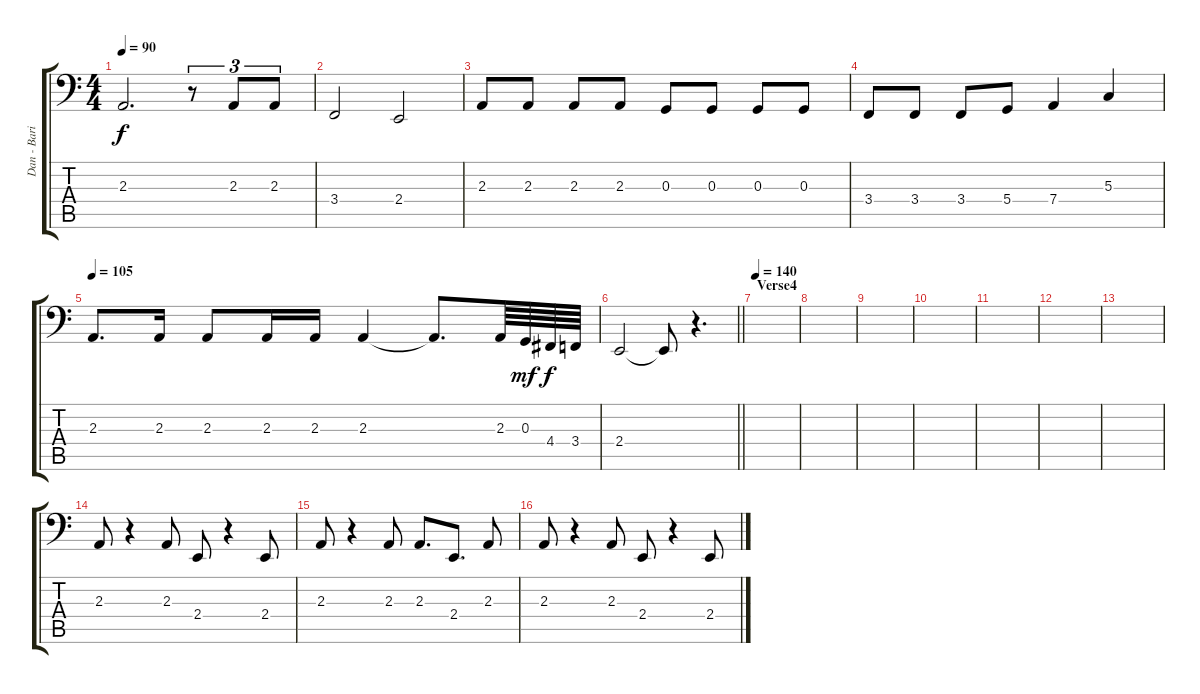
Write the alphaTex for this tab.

\track ("Dan - Bari Sax" "Dan - Bari") {instrument baritonesax}
\staff {score tabs}
\tuning (E3 B2 G2 D2 A1 E1) {hide}
\ts (4 4)
\tempo 90
\clef f4
\ks c
2.3.2{d dy f} r.8{tu (3 2)} 2.3.8{tu (3 2)} 2.3.8{tu (3 2)} |
3.4.2 2.4.2 |
2.3.8 2.3.8 2.3.8 2.3.8 0.3.8 0.3.8 0.3.8 0.3.8 |
3.4.8 3.4.8 3.4.8 5.4.8 7.4.4 5.3.4 |
\tempo 105
2.3.8{d} 2.3.16 2.3.8 2.3.16 2.3.16 2.3.4 2.3{t}.8{d} 2.3.64 0.3.64{dy mf} 4.4.64{dy f} 3.4.64 |
\barLineRight lightlight
2.4.2 2.4{t}.8 r.4{d} |
\section ("" "Verse4")
\tempo 140
|
|
|
|
|
|
|
2.3.8 r.4 2.3.8 2.4.8 r.4 2.4.8 |
2.3.8 r.4 2.3.8 2.3.8{d} 2.4.8{d} 2.3.8 |
2.3.8 r.4 2.3.8 2.4.8 r.4 2.4.8
